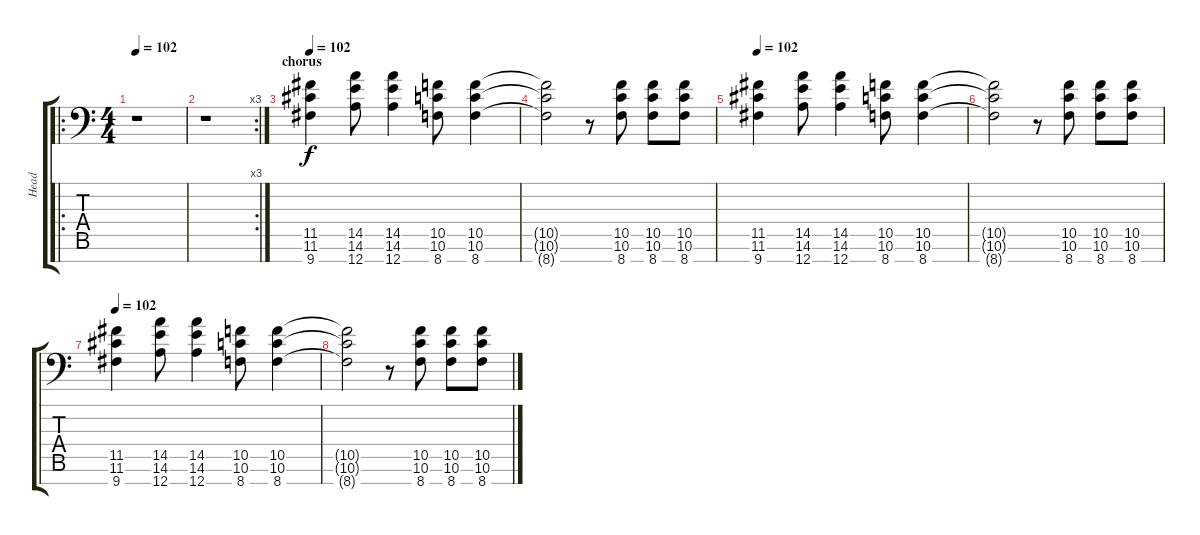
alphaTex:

\track ("Head" "Head") {instrument overdrivenguitar}
\staff {score tabs}
\tuning (D4 A3 F3 C3 G2 D2 A1) {hide}
\ro
\ts (4 4)
\tempo 102
\clef f4
\ks c
r.1{dy f} |
\rc 3
r.1 |
\section ("" "chorus")
\tempo 102
(11.5 11.6 9.7).4 (14.5 14.6 12.7).8 (14.5 14.6 12.7).4 (10.5 10.6 8.7).8 (10.5 10.6 8.7).4 |
(10.5{t} 10.6{t} 8.7{t}).2 r.8 (10.5 10.6 8.7).8 (10.5 10.6 8.7).8 (10.5 10.6 8.7).8 |
\tempo 102
(11.5 11.6 9.7).4 (14.5 14.6 12.7).8 (14.5 14.6 12.7).4 (10.5 10.6 8.7).8 (10.5 10.6 8.7).4 |
(10.5{t} 10.6{t} 8.7{t}).2 r.8 (10.5 10.6 8.7).8 (10.5 10.6 8.7).8 (10.5 10.6 8.7).8 |
\tempo 102
(11.5 11.6 9.7).4 (14.5 14.6 12.7).8 (14.5 14.6 12.7).4 (10.5 10.6 8.7).8 (10.5 10.6 8.7).4 |
(10.5{t} 10.6{t} 8.7{t}).2 r.8 (10.5 10.6 8.7).8 (10.5 10.6 8.7).8 (10.5 10.6 8.7).8
